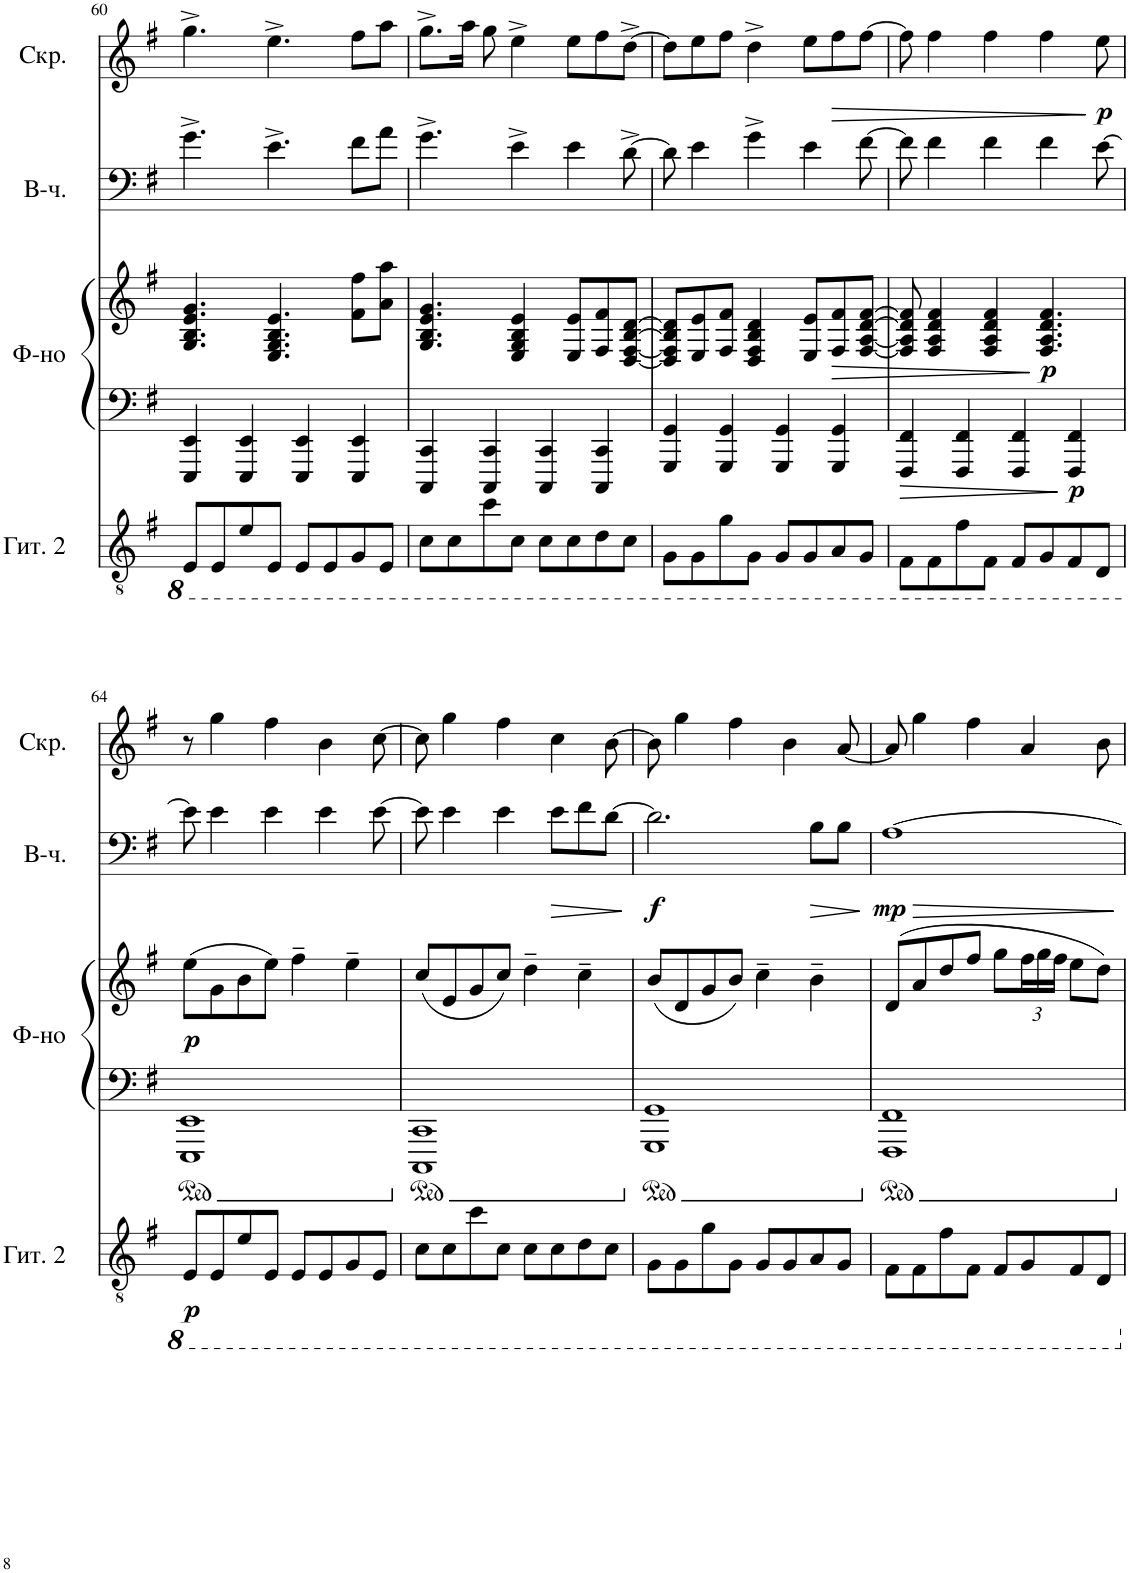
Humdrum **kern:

**kern	**dynam	**kern	**kern	**dynam	**kern	**dynam	**kern	**dynam
*part4	*part4	*part3	*part3	*part3	*part2	*part2	*part1	*part1
*staff5	*staff5	*staff4	*staff3	*staff3/4	*staff2	*staff2	*staff1	*staff1
*I"Акустическая гитара 2	*	*I"Фортепиано	*	*	*I"Виолончель	*	*I"Скрипка	*
!!LO:PB:g=z
*clefGv2	*	*clefF4	*clefG2	*	*clefF4	*	*clefG2	*
*k[f#]	*	*k[f#]	*k[f#]	*	*k[f#]	*	*k[f#]	*
*M4/4	*	*M4/4	*M4/4	*	*M4/4	*	*M4/4	*
=60	=60	=60	=60	=60	=60	=60	=60	=60
8EE/L	.	4EEE/ 4EE/	4.G/ 4.B/ 4.e/ 4.g/	.	4.g^\	.	4.gg^\	.
8EE/	.	.	.	.	.	.	.	.
8E/	.	4EEE/ 4EE/	.	.	.	.	.	.
8EE/J	.	.	4.E/ 4.G/ 4.B/ 4.e/	.	4.e^\	.	4.ee^\	.
8EE/L	.	4EEE/ 4EE/	.	.	.	.	.	.
8EE/	.	.	.	.	.	.	.	.
8GG/	.	4EEE/ 4EE/	8f#\ 8ff#\L	.	8f#\L	.	8ff#\L	.
8EE/J	.	.	8a\ 8aa\J	.	8a\J	.	8aa\J	.
=61	=61	=61	=61	=61	=61	=61	=61	=61
8C\L	.	4CCC/ 4CC/	4.G/ 4.B/ 4.e/ 4.g/	.	4.g^\	.	8.gg^\L	.
8C\	.	.	.	.	.	.	.	.
.	.	.	.	.	.	.	16aa\Jk	.
8c\	.	4CCC/ 4CC/	.	.	.	.	8gg\	.
8C\J	.	.	4E/ 4G/ 4B/ 4e/	.	4e^\	.	4ee^\	.
8C\L	.	4CCC/ 4CC/	.	.	.	.	.	.
8C\	.	.	8E/ 8e/L	.	4e\	.	8ee\L	.
8D\	.	4CCC/ 4CC/	8F#/ 8f#/	.	.	.	8ff#\	.
8C\J	.	.	[8D/ [8F#/ [8B/ [8d/J	.	[8d^\	.	[8dd^\J	.
=62	=62	=62	=62	=62	=62	=62	=62	=62
8GG\L	.	4GGG/ 4GG/	8D/] 8F#/] 8B/] 8d/]L	.	8d\]	.	8dd\L]	.
8GG\	.	.	8E/ 8e/	.	4e\	.	8ee\	.
8G\	.	4GGG/ 4GG/	8F#/ 8f#/J	.	.	.	8ff#\J	.
8GG\J	.	.	4D/ 4F#/ 4B/ 4d/	.	4g^\	.	4dd^\	.
8GG/L	.	4GGG/ 4GG/	.	.	.	.	.	.
8GG/	.	.	8E/ 8e/L	.	4e\	.	8ee\L	.
!	!	!	!	!LO:HP:b	!	!	!	!LO:HP:b
8AA/	.	4GGG/ 4GG/	8F#/ 8f#/	>	.	.	8ff#\	>
8GG/J	.	.	[8F#/ [8A/ [8d/ [8f#/J	.	[8f#\	.	[8ff#\J	.
=63	=63	=63	=63	=63	=63	=63	=63	=63
8FF#\L	.	4FFF#/ 4FF#/	8F#/] 8A/] 8d/] 8f#/]	.	8f#\]	.	8ff#\]	.
8FF#\	.	.	4F#/ 4A/ 4d/ 4f#/	.	4f#\	.	4ff#\	.
8F#\	.	4FFF#/ 4FF#/	.	.	.	.	.	.
8FF#\J	.	.	4F#/ 4A/ 4d/ 4f#/	.	4f#\	.	4ff#\	.
8FF#/L	.	4FFF#/ 4FF#/	.	.	.	.	.	.
!	!	!	!	!LO:DY:n=1:b	!	!	!	!
8GG/	.	.	4.F#/ 4.A/ 4.d/ 4.f#/	] p	4f#\	.	4ff#\	.
!	!	!	!	!LO:DY:n=2:b=2	!	!	!	!
8FF#/	.	4FFF#/ 4FF#/	.	p	.	.	.	.
!	!	!	!	!	!	!	!	!LO:DY:n=1:b
8DD/J	.	.	.	.	[8e\	.	8ee\	] p
!!LO:LB:g=z
=64	=64	=64	=64	=64	=64	=64	=64	=64
!	!LO:DY:b	!	!	!LO:DY:b	!	!	!	!
8EE/L	p	1EEE 1EE	(8ee\L	p	8e\]	.	8r	.
8EE/	.	.	8g\	.	4e\	.	4gg\	.
8E/	.	.	8b\	.	.	.	.	.
8EE/J	.	.	8ee\J)	.	4e\	.	4ff#\	.
8EE/L	.	.	4ff#~\	.	.	.	.	.
8EE/	.	.	.	.	4e\	.	4b\	.
8GG/	.	.	4ee~\	.	.	.	.	.
8EE/J	.	.	.	.	[8e\	.	[8cc\	.
=65	=65	=65	=65	=65	=65	=65	=65	=65
8C\L	.	1CCC 1CC	(8cc/L	.	8e\]	.	8cc\]	.
8C\	.	.	8e/	.	4e\	.	4gg\	.
8c\	.	.	8g/	.	.	.	.	.
8C\J	.	.	8cc/J)	.	4e\	.	4ff#\	.
8C\L	.	.	4dd~\	.	.	.	.	.
!	!	!	!	!	!	!LO:HP:b	!	!
8C\	.	.	.	.	8e\L	>	4cc\	.
8D\	.	.	4cc~\	.	8f#\	.	.	.
8C\J	.	.	.	.	[8d\J	.	[8b\	.
.	.	.	.	.	.	]	.	.
=66	=66	=66	=66	=66	=66	=66	=66	=66
!	!	!	!	!	!	!LO:DY:b	!	!
8GG\L	.	1GGG 1GG	(8b/L	.	2.d\]	f	8b\]	.
8GG\	.	.	8d/	.	.	.	4gg\	.
8G\	.	.	8g/	.	.	.	.	.
8GG\J	.	.	8b/J)	.	.	.	4ff#\	.
8GG/L	.	.	4cc~\	.	.	.	.	.
8GG/	.	.	.	.	.	.	4b\	.
!	!	!	!	!	!	!LO:HP:b	!	!
8AA/	.	.	4b~\	.	8B\L	>	.	.
8GG/J	.	.	.	.	8B\J	.	[8a/	.
.	.	.	.	.	.	]	.	.
=67	=67	=67	=67	=67	=67	=67	=67	=67
!	!	!	!	!	!	!LO:HP:b	!	!
!	!	!	!	!	!	!LO:DY:n=1:b	!	!
8FF#\L	.	1FFF# 1FF#	(8d/L	.	[1A	> mp	8a/]	.
8FF#\	.	.	8a/	.	.	.	4gg\	.
8F#\	.	.	8dd/	.	.	.	.	.
8FF#\J	.	.	8ff#/J	.	.	.	4ff#\	.
8FF#/L	.	.	8gg\L	.	.	.	.	.
*	*	*	*Xbrackettup	*	*	*	*	*
8GG/	.	.	24ff#\L	.	.	.	4a/	.
.	.	.	24gg\	.	.	.	.	.
.	.	.	24ff#\JJ	.	.	.	.	.
8FF#/	.	.	8ee\L	.	.	.	.	.
8DD/J	.	.	8dd\J)	.	.	.	8b\	.
.	.	.	.	.	.	]	.	.
=	=	=	=	=	=	=	=	=
*-	*-	*-	*-	*-	*-	*-	*-	*-
